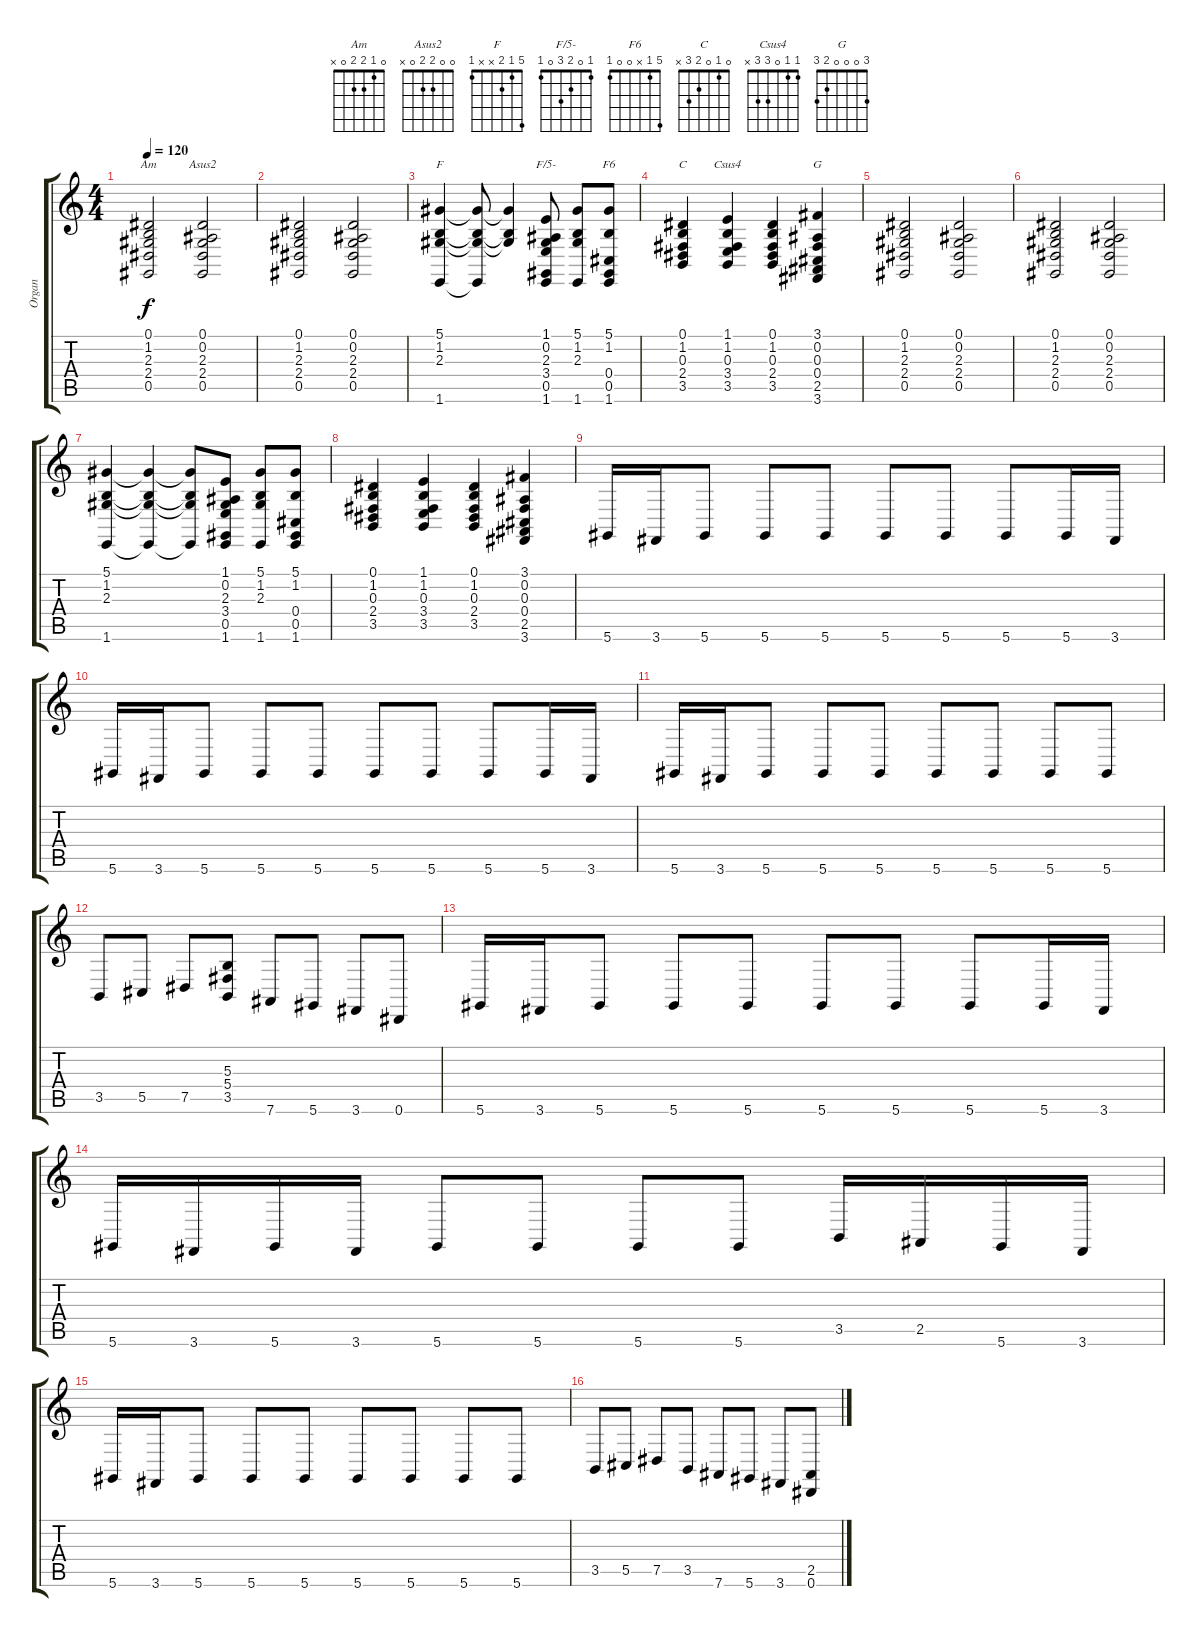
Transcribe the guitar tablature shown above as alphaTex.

\track ("Organ" "Organ") {instrument drawbarorgan}
\staff {score tabs}
\tuning (Eb4 Bb3 Gb3 Db3 Ab2 Eb2) {hide}
\chord ("Am" 0 1 2 2 0 x)
\chord ("Asus2" 0 0 2 2 0 x)
\chord ("F" 5 1 2 x x 1)
\chord ("F/5-" 1 0 2 3 0 1)
\chord ("F6" 5 1 x 0 0 1)
\chord ("C" 0 1 0 2 3 x)
\chord ("Csus4" 1 1 0 3 3 x)
\chord ("G" 3 0 0 0 2 3)
\ts (4 4)
\tempo 120
\clef g2
\ks c
(0.1 1.2 2.3 2.4 0.5).2{ch "Am" dy f instrument drawbarorgan} (0.1 0.2 2.3 2.4 0.5).2{ch "Asus2"} |
(0.1 1.2 2.3 2.4 0.5).2 (0.1 0.2 2.3 2.4 0.5).2 |
(5.1 1.2 2.3 1.6).4{ch "F"} (5.1{t} 1.2{t} 2.3{t} 1.6{t}).8 (5.1{t} 1.2{t} 2.3{t}).4 (1.1 0.2 2.3 3.4 0.5 1.6).8{ch "F/5-"} (5.1 1.2 2.3 1.6).8 (5.1 1.2 0.4 0.5 1.6).8{ch "F6"} |
(0.1 1.2 0.3 2.4 3.5).4{ch "C"} (1.1 1.2 0.3 3.4 3.5).4{ch "Csus4"} (0.1 1.2 0.3 2.4 3.5).4 (3.1 0.2 0.3 0.4 2.5 3.6).4{ch "G"} |
(0.1 1.2 2.3 2.4 0.5).2 (0.1 0.2 2.3 2.4 0.5).2 |
(0.1 1.2 2.3 2.4 0.5).2 (0.1 0.2 2.3 2.4 0.5).2 |
(5.1 1.2 2.3 1.6).4 (5.1{t} 1.2{t} 2.3{t} 1.6{t}).4 (5.1{t} 1.2{t} 2.3{t} 1.6{t}).8 (1.1 0.2 2.3 3.4 0.5 1.6).8 (5.1 1.2 2.3 1.6).8 (5.1 1.2 0.4 0.5 1.6).8 |
(0.1 1.2 0.3 2.4 3.5).4 (1.1 1.2 0.3 3.4 3.5).4 (0.1 1.2 0.3 2.4 3.5).4 (3.1 0.2 0.3 0.4 2.5 3.6).4 |
5.6.16 3.6.16 5.6.8 5.6.8 5.6.8 5.6.8 5.6.8 5.6.8 5.6.16 3.6.16 |
5.6.16 3.6.16 5.6.8 5.6.8 5.6.8 5.6.8 5.6.8 5.6.8 5.6.16 3.6.16 |
5.6.16 3.6.16 5.6.8 5.6.8 5.6.8 5.6.8 5.6.8 5.6.8 5.6.8 |
3.5.8 5.5.8 7.5.8 (5.3 5.4 3.5).8 7.6.8 5.6.8 3.6.8 0.6.8 |
5.6.16 3.6.16 5.6.8 5.6.8 5.6.8 5.6.8 5.6.8 5.6.8 5.6.16 3.6.16 |
5.6.16 3.6.16 5.6.16 3.6.16 5.6.8 5.6.8 5.6.8 5.6.8 3.5.16 2.5.16 5.6.16 3.6.16 |
5.6.16 3.6.16 5.6.8 5.6.8 5.6.8 5.6.8 5.6.8 5.6.8 5.6.8 |
3.5.8 5.5.8 7.5.8 3.5.8 7.6.8 5.6.8 3.6.8 (2.5 0.6).8
